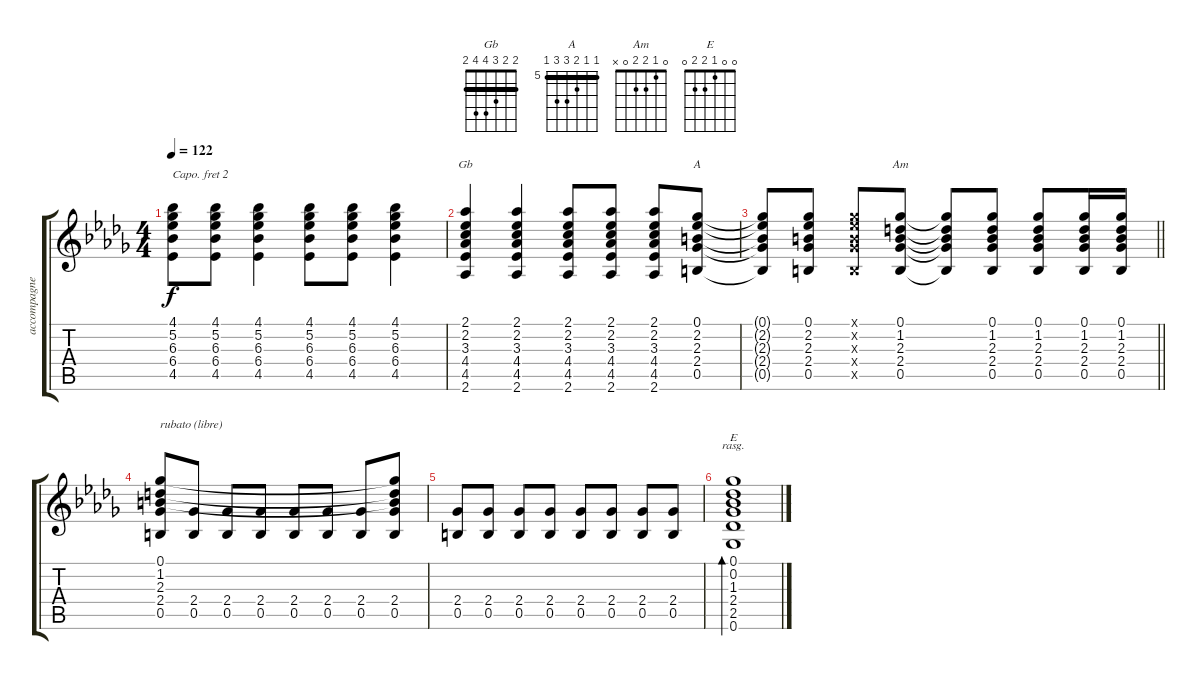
\track ("accompagnement" "accompagne") {instrument acousticguitarsteel}
\staff {score tabs}
\capo 2
\tuning (E4 B3 G3 D3 A2 E2) {hide}
\chord ("Gb" 2 2 3 4 4 2) {barre 2}
\chord ("A" 5 5 6 7 7 5) {firstfret 5 barre 5}
\chord ("Am" 0 1 2 2 0 x)
\chord ("E" 0 0 1 2 2 0)
\ts (4 4)
\tempo 122
\clef g2
\ks db
(4.1{t} 5.2{t} 6.3{t} 6.4{t} 4.5{t}).8{dy f} (4.1 5.2 6.3 6.4 4.5).8 (4.1 5.2 6.3 6.4 4.5).4 (4.1 5.2 6.3 6.4 4.5).8 (4.1 5.2 6.3 6.4 4.5).8 (4.1 5.2 6.3 6.4 4.5).4 |
(2.1 2.2 3.3 4.4 4.5 2.6).4{ch "Gb"} (2.1 2.2 3.3 4.4 4.5 2.6).4 (2.1 2.2 3.3 4.4 4.5 2.6).8 (2.1 2.2 3.3 4.4 4.5 2.6).8 (2.1 2.2 3.3 4.4 4.5 2.6).8 (0.1 2.2 2.3 2.4 0.5).8{ch "A"} |
\barLineRight lightlight
(0.1{t} 2.2{t} 2.3{t} 2.4{t} 0.5{t}).8 (0.1 2.2 2.3 2.4 0.5).8 (0.1{x} 2.2{x} 2.3{x} 2.4{x} 0.5{x}).8 (0.1 1.2 2.3 2.4 0.5).8{ch "Am"} (0.1{t} 1.2{t} 2.3{t} 2.4{t} 0.5{t}).8 (0.1 1.2 2.3 2.4 0.5).8 (0.1 1.2 2.3 2.4 0.5).8 (0.1 1.2 2.3 2.4 0.5).16 (0.1 1.2 2.3 2.4 0.5).16 |
(0.1 1.2 2.3 2.4 0.5).8{txt "rubato (libre)"} (2.4 0.5).8 (2.4 0.5).8 (2.4 0.5).8 (2.4 0.5).8 (2.4 0.5).8 (2.4 0.5).8 (0.1{t} 1.2{t} 2.3{t} 2.4 0.5).8 |
(2.4 0.5).8 (2.4 0.5).8 (2.4 0.5).8 (2.4 0.5).8 (2.4 0.5).8 (2.4 0.5).8 (2.4 0.5).8 (2.4 0.5).8 |
(0.1 0.2 1.3 2.4 2.5 0.6).1{bd 480 ch "E" rasg ii}
